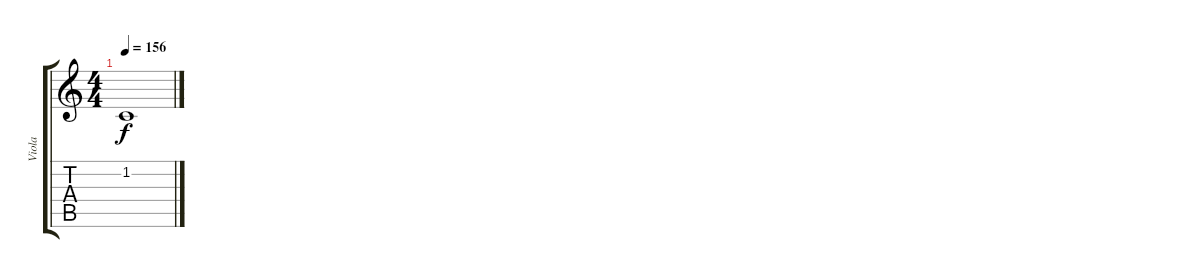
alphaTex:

\track ("Viola" "Viola") {instrument viola}
\staff {score tabs}
\tuning (E4 B3 G3 D3 A2 E2) {hide}
\ts (4 4)
\tempo 156
\clef g2
\ks c
1.2.1{dy f}
